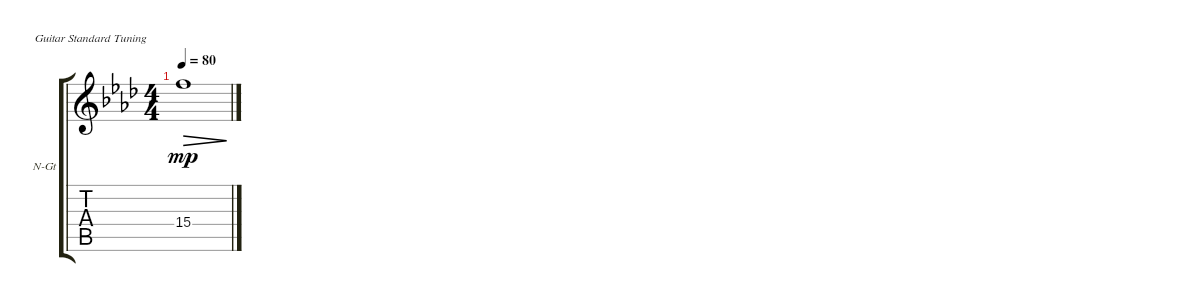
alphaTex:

\defaultSystemsLayout 4
\bracketExtendMode groupsimilarinstruments
\firstSystemTrackNameOrientation horizontal
\otherSystemsTrackNameOrientation horizontal
\track ("Nylon Guitar" "N-Gt") {instrument acousticguitarnylon}
\staff {score tabs}
\tuning (E4 B3 G3 D3 A2 E2)
\ts (4 4)
\tempo 80
\clef g2
\ks ab
15.4.1{dec dy mp}
